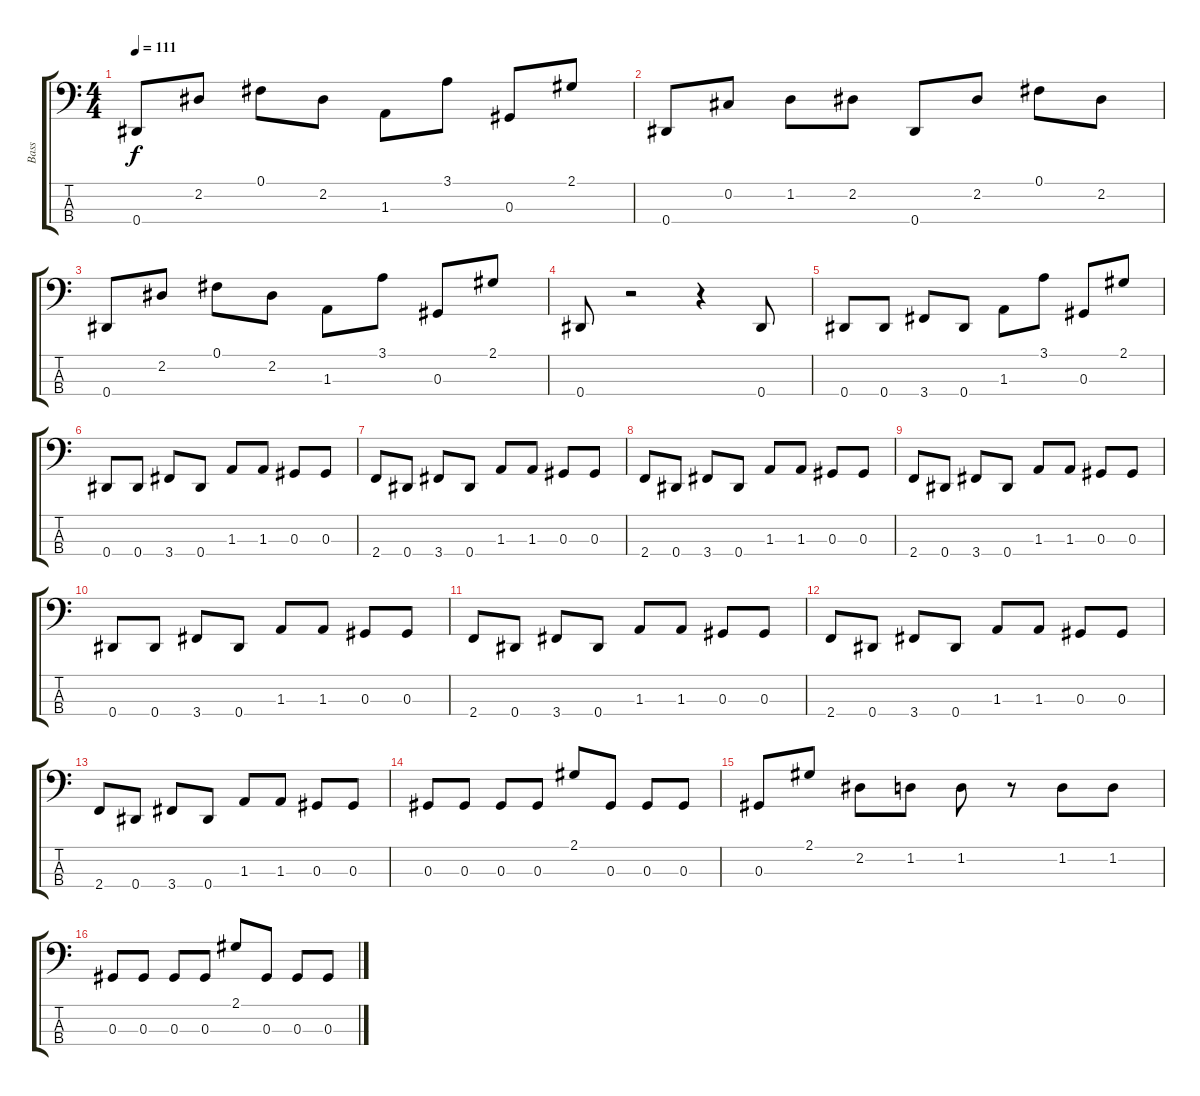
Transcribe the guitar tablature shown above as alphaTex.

\track ("Bass" "Bass") {instrument electricbassfinger}
\staff {score tabs}
\tuning (Gb2 Db2 Ab1 Eb1) {hide}
\ts (4 4)
\tempo 111
\clef f4
\ks c
0.4.8{dy f} 2.2.8 0.1.8 2.2.8 1.3.8 3.1.8 0.3.8 2.1.8 |
0.4.8 0.2.8 1.2.8 2.2.8 0.4.8 2.2.8 0.1.8 2.2.8 |
0.4.8 2.2.8 0.1.8 2.2.8 1.3.8 3.1.8 0.3.8 2.1.8 |
0.4.8 r.2 r.4 0.4.8 |
0.4.8 0.4.8 3.4.8 0.4.8 1.3.8 3.1.8 0.3.8 2.1.8 |
0.4.8 0.4.8 3.4.8 0.4.8 1.3.8 1.3.8 0.3.8 0.3.8 |
2.4.8 0.4.8 3.4.8 0.4.8 1.3.8 1.3.8 0.3.8 0.3.8 |
2.4.8 0.4.8 3.4.8 0.4.8 1.3.8 1.3.8 0.3.8 0.3.8 |
2.4.8 0.4.8 3.4.8 0.4.8 1.3.8 1.3.8 0.3.8 0.3.8 |
0.4.8 0.4.8 3.4.8 0.4.8 1.3.8 1.3.8 0.3.8 0.3.8 |
2.4.8 0.4.8 3.4.8 0.4.8 1.3.8 1.3.8 0.3.8 0.3.8 |
2.4.8 0.4.8 3.4.8 0.4.8 1.3.8 1.3.8 0.3.8 0.3.8 |
2.4.8 0.4.8 3.4.8 0.4.8 1.3.8 1.3.8 0.3.8 0.3.8 |
0.3.8 0.3.8 0.3.8 0.3.8 2.1.8 0.3.8 0.3.8 0.3.8 |
0.3.8 2.1.8 2.2.8 1.2.8 1.2.8 r.8 1.2.8 1.2.8 |
0.3.8 0.3.8 0.3.8 0.3.8 2.1.8 0.3.8 0.3.8 0.3.8
